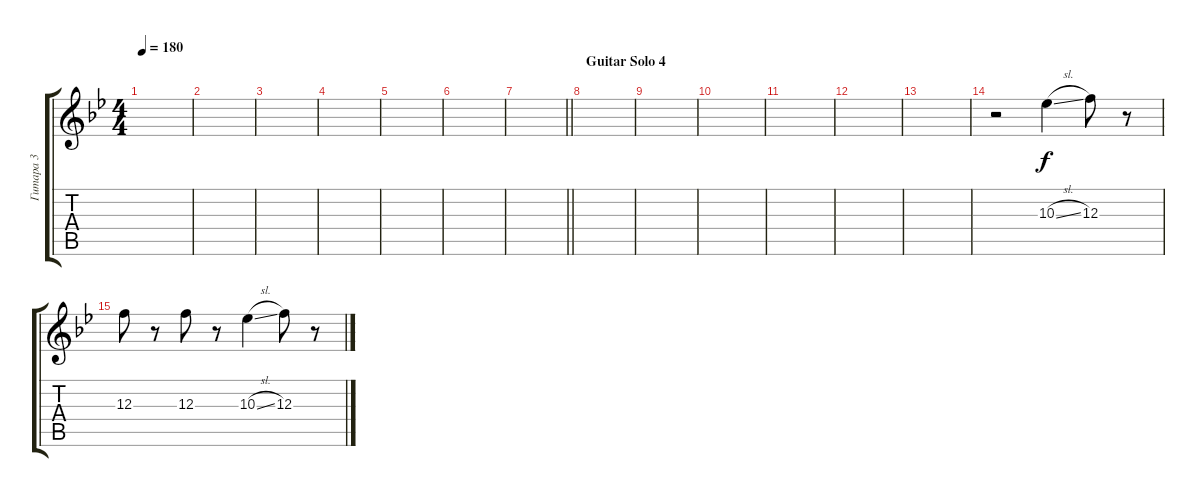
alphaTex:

\track ("Гитара 3" "Гитара 3") {instrument distortionguitar}
\staff {score tabs}
\tuning (D4 A3 F3 C3 G2 D2) {hide}
\ts (4 4)
\tempo 180
\clef g2
\ks gminor
|
|
|
|
|
|
\barLineRight lightlight
|
\section ("" "Guitar Solo 4")
|
|
|
|
|
|
r.2{volume 6} 10.3{sl}.4 12.3.8 r.8 |
12.3.8 r.8 12.3.8 r.8 10.3{sl}.4 12.3.8 r.8
